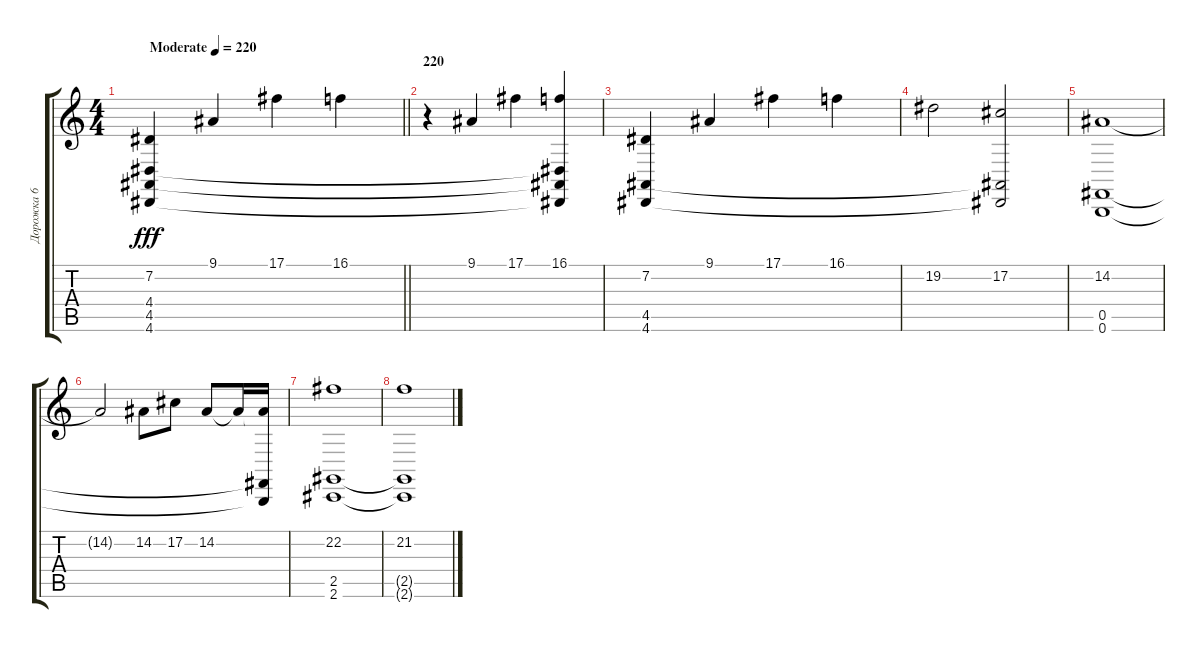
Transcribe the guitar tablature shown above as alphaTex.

\track ("Дорожка 6" "Дорожка 6") {instrument acousticgrandpiano}
\staff {score tabs}
\tuning (Db4 Ab3 E3 B2 Gb2 B1) {hide}
\ts (4 4)
\tempo (220 "Moderate")
\clef g2
\barLineRight lightlight
\ks c
(7.2 4.4 4.5 4.6).4{dy fff instrument acousticgrandpiano} 9.1.4 17.1.4 16.1.4 |
\section ("" "220")
r.4 9.1.4 17.1.4 (16.1 4.4{t} 4.5{t} 4.6{t}).4 |
(7.2 4.5 4.6).4 9.1.4 17.1.4 16.1.4 |
19.2.2 (17.2 4.5{t} 4.6{t}).2 |
(14.2 0.5 0.6).1 |
14.2{t}.2 14.2.8 17.2.8 14.2.8 14.2{t}.16 (14.2{t} 0.5{t} 0.6{t}).16 |
(22.2 2.5 2.6).1 |
(21.2 2.5{t} 2.6{t}).1
